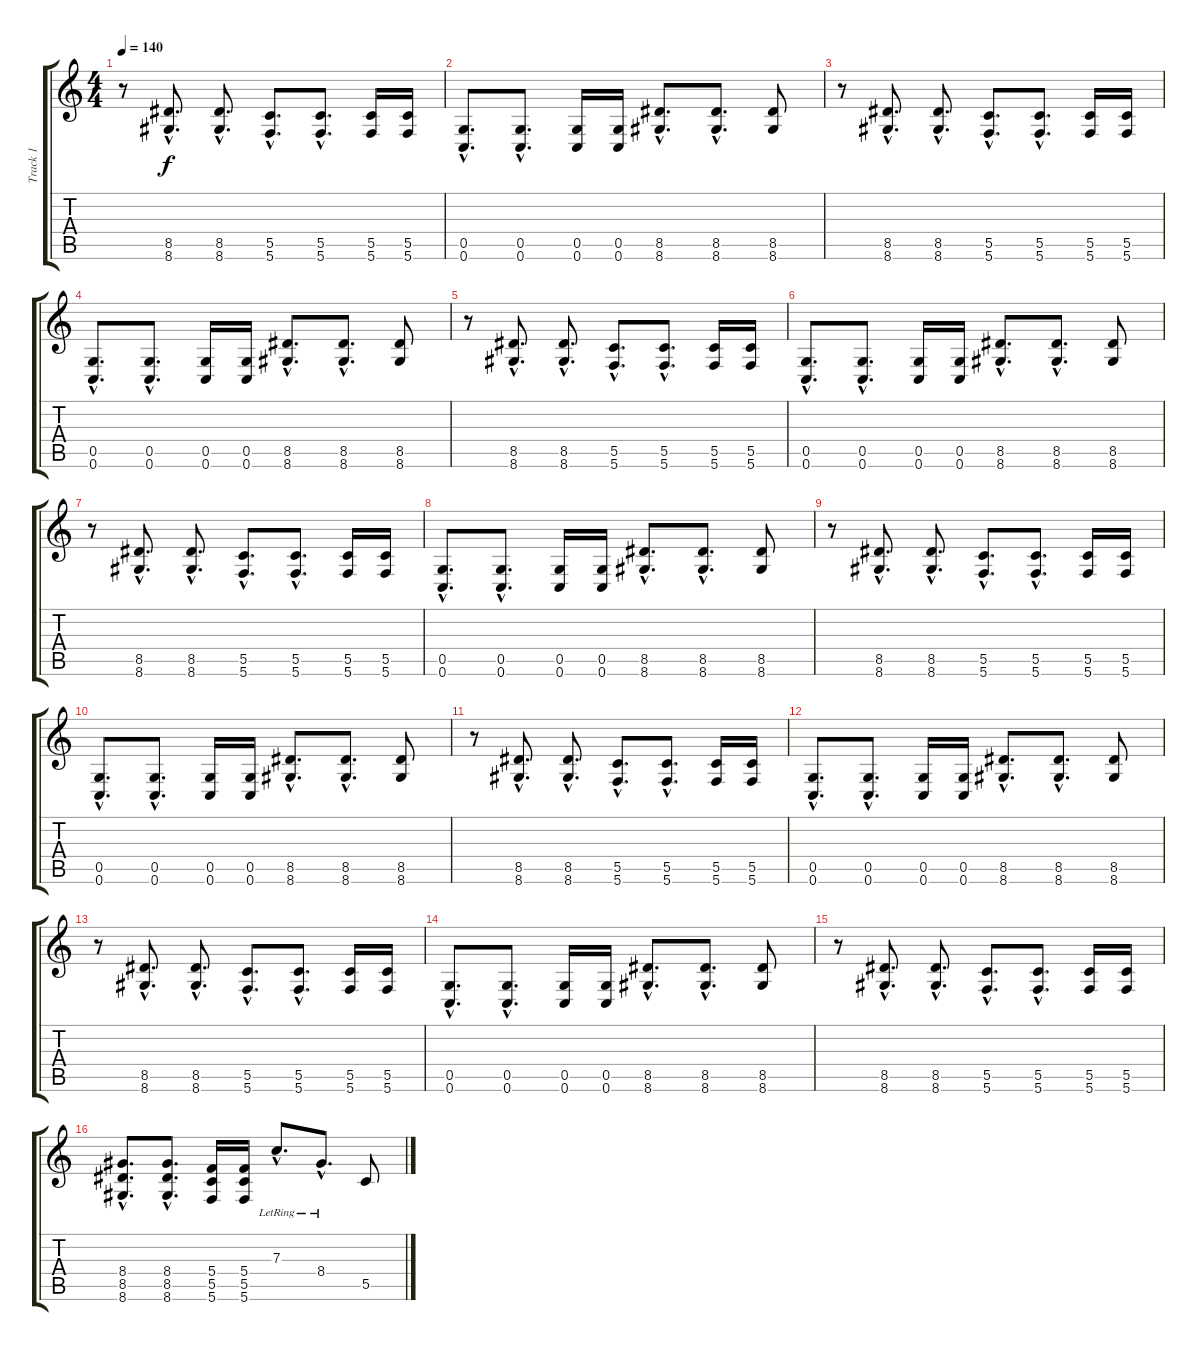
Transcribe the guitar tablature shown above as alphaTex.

\track ("Track 1" "Track 1") {instrument distortionguitar}
\staff {score tabs}
\tuning (D4 A3 F3 C3 G2 C2) {hide}
\ts (4 4)
\tempo 140
\clef g2
\ks c
r.8{dy f} (8.5{hac} 8.6{hac}).8{d} (8.5{hac} 8.6{hac}).8{d} (5.5{hac} 5.6{hac}).8{d} (5.5{hac} 5.6{hac}).8{d} (5.5 5.6).16 (5.5 5.6).16 |
(0.5{hac} 0.6{hac}).8{d} (0.5{hac} 0.6{hac}).8{d} (0.5 0.6).16 (0.5 0.6).16 (8.5{hac} 8.6{hac}).8{d} (8.5{hac} 8.6{hac}).8{d} (8.5 8.6).8 |
r.8 (8.5{hac} 8.6{hac}).8{d} (8.5{hac} 8.6{hac}).8{d} (5.5{hac} 5.6{hac}).8{d} (5.5{hac} 5.6{hac}).8{d} (5.5 5.6).16 (5.5 5.6).16 |
(0.5{hac} 0.6{hac}).8{d} (0.5{hac} 0.6{hac}).8{d} (0.5 0.6).16 (0.5 0.6).16 (8.5{hac} 8.6{hac}).8{d} (8.5{hac} 8.6{hac}).8{d} (8.5 8.6).8 |
r.8 (8.5{hac} 8.6{hac}).8{d} (8.5{hac} 8.6{hac}).8{d} (5.5{hac} 5.6{hac}).8{d} (5.5{hac} 5.6{hac}).8{d} (5.5 5.6).16 (5.5 5.6).16 |
(0.5{hac} 0.6{hac}).8{d} (0.5{hac} 0.6{hac}).8{d} (0.5 0.6).16 (0.5 0.6).16 (8.5{hac} 8.6{hac}).8{d} (8.5{hac} 8.6{hac}).8{d} (8.5 8.6).8 |
r.8 (8.5{hac} 8.6{hac}).8{d} (8.5{hac} 8.6{hac}).8{d} (5.5{hac} 5.6{hac}).8{d} (5.5{hac} 5.6{hac}).8{d} (5.5 5.6).16 (5.5 5.6).16 |
(0.5{hac} 0.6{hac}).8{d} (0.5{hac} 0.6{hac}).8{d} (0.5 0.6).16 (0.5 0.6).16 (8.5{hac} 8.6{hac}).8{d} (8.5{hac} 8.6{hac}).8{d} (8.5 8.6).8 |
r.8 (8.5{hac} 8.6{hac}).8{d} (8.5{hac} 8.6{hac}).8{d} (5.5{hac} 5.6{hac}).8{d} (5.5{hac} 5.6{hac}).8{d} (5.5 5.6).16 (5.5 5.6).16 |
(0.5{hac} 0.6{hac}).8{d} (0.5{hac} 0.6{hac}).8{d} (0.5 0.6).16 (0.5 0.6).16 (8.5{hac} 8.6{hac}).8{d} (8.5{hac} 8.6{hac}).8{d} (8.5 8.6).8 |
r.8 (8.5{hac} 8.6{hac}).8{d} (8.5{hac} 8.6{hac}).8{d} (5.5{hac} 5.6{hac}).8{d} (5.5{hac} 5.6{hac}).8{d} (5.5 5.6).16 (5.5 5.6).16 |
(0.5{hac} 0.6{hac}).8{d} (0.5{hac} 0.6{hac}).8{d} (0.5 0.6).16 (0.5 0.6).16 (8.5{hac} 8.6{hac}).8{d} (8.5{hac} 8.6{hac}).8{d} (8.5 8.6).8 |
r.8 (8.5{hac} 8.6{hac}).8{d} (8.5{hac} 8.6{hac}).8{d} (5.5{hac} 5.6{hac}).8{d} (5.5{hac} 5.6{hac}).8{d} (5.5 5.6).16 (5.5 5.6).16 |
(0.5{hac} 0.6{hac}).8{d} (0.5{hac} 0.6{hac}).8{d} (0.5 0.6).16 (0.5 0.6).16 (8.5{hac} 8.6{hac}).8{d} (8.5{hac} 8.6{hac}).8{d} (8.5 8.6).8 |
r.8 (8.5{hac} 8.6{hac}).8{d} (8.5{hac} 8.6{hac}).8{d} (5.5{hac} 5.6{hac}).8{d} (5.5{hac} 5.6{hac}).8{d} (5.5 5.6).16 (5.5 5.6).16 |
(8.4{hac} 8.5{hac} 8.6{hac}).8{d} (8.4{hac} 8.5{hac} 8.6{hac}).8{d} (5.4 5.5 5.6).16 (5.4 5.5 5.6).16 7.3{hac lr}.8{d} 8.4{hac lr}.8{d} 5.5.8
